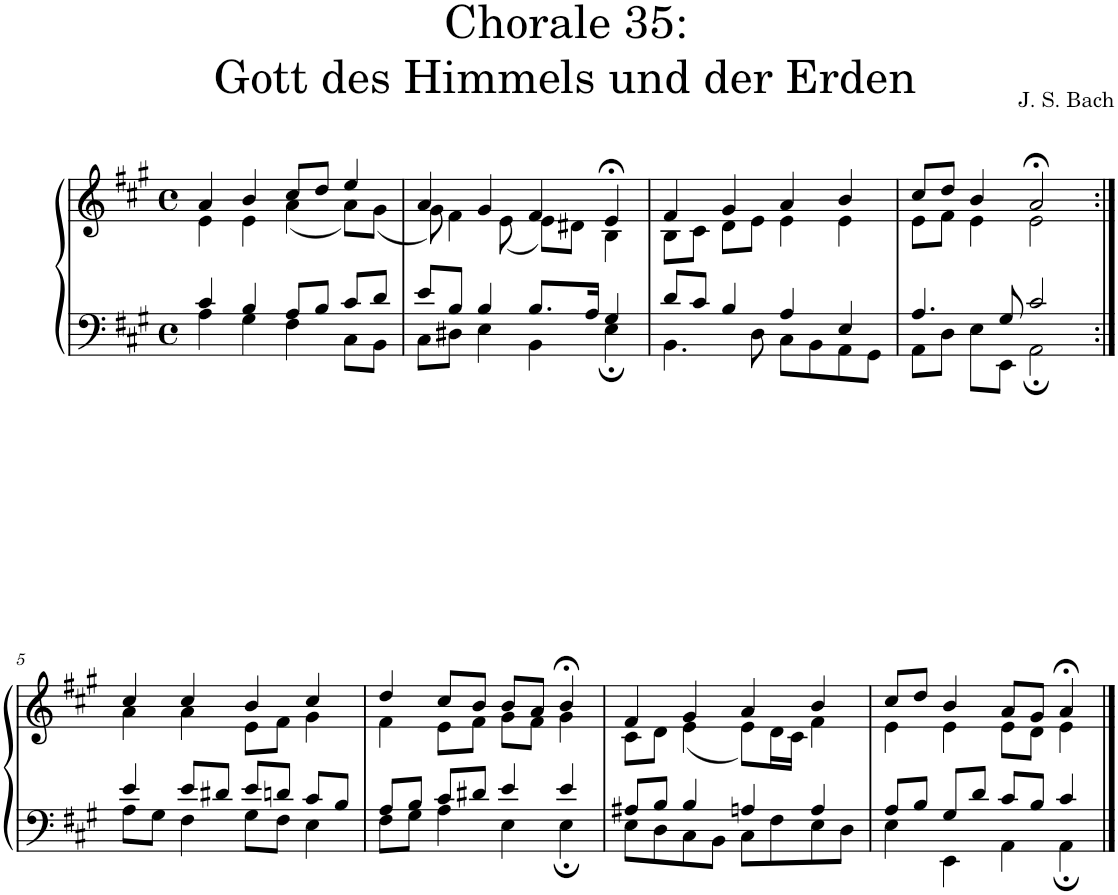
**kern	**kern
*part1	*part1
*staff2	*staff1
*I"S,A	*
*clefF4	*clefG2
*k[f#c#g#]	*k[f#c#g#]
*M4/4	*M4/4
*met(c)	*met(c)
=1	=1
*^	*^
4c#/	4A\	4a/	4e\
4B/	4G#\	4b/	4e\
8A/L	4F#\	8cc#/L	(<4a\
8B/J	.	8dd/J	.
8c#/L	8C#\L	4ee/	8a\L)
8d/J	8BB\J	.	(<8g#\J
=2	=2	=2	=2
8e/L	8C#\L	4a/	8g#\)
8B/J	8D#X\J	.	4f#\
4B/	4E\	4g#/	.
.	.	.	(<8e\
8.B/L	4BB\	4f#/	8e\L)
.	.	.	8d#X\J
16A/Jk	.	.	.
4G#/	4E;\	4e;</	4B\
=3	=3	=3	=3
8d/L	4.BB\	4f#/	8B\L
8c#/J	.	.	8c#\J
4B/	.	4g#/	8d\L
.	8D\	.	8e\J
4A/	8C#\L	4a/	4e\
.	8BB\	.	.
4E/	8AA\	4b/	4e\
.	8GG#\J	.	.
=4	=4	=4	=4
4.A/	8AA\L	8cc#/L	8e\L
.	8D\J	8dd/J	8f#\J
.	8E\L	4b/	4e\
8G#/	8EE\J	.	.
2c#/	2AA;\	2a;</	2e\
!!LO:LB:g=z	!!
=5:|!	=5:|!	=5:|!	=5:|!
4e/	8A\L	4cc#/	4a\
.	8G#\J	.	.
8e/L	4F#\	4cc#/	4a\
8d#X/J	.	.	.
8e/L	8G#\L	4b/	8e\L
8dn/J	8F#\J	.	8f#\J
8c#/L	4E\	4cc#/	4g#\
8B/J	.	.	.
=6	=6	=6	=6
8A/L	8F#\L	4dd/	4f#\
8B/J	8G#\J	.	.
8c#/L	4A\	8cc#/L	8e\L
8d#X/J	.	8b/J	8f#\J
4e/	4E\	8b/L	8g#\L
.	.	8a/J	8f#\J
4e/	4E;\	4b;</	4g#\
=7	=7	=7	=7
8A#X/L	8E\L	4f#/	8c#\L
8B/J	8D\	.	8d\J
4B/	8C#\	4g#/	(<4e\
.	8BB\J	.	.
4An/	8C#\L	4a/	8e\L)
.	8F#\	.	16d\L
.	.	.	16c#\JJ
4A/	8E\	4b/	4f#\
.	8D\J	.	.
=8	=8	=8	=8
8A/L	4E\	8cc#/L	4e\
8B/J	.	8dd/J	.
8G#/L	4EE\	4b/	4e\
8d/J	.	.	.
8c#/L	4AA\	8a/L	8e\L
8B/J	.	8g#/J	8d\J
4c#/	4AA;\	4a;</	4e\
*v	*v	*	*
*	*v	*v
==	==
*-	*-
